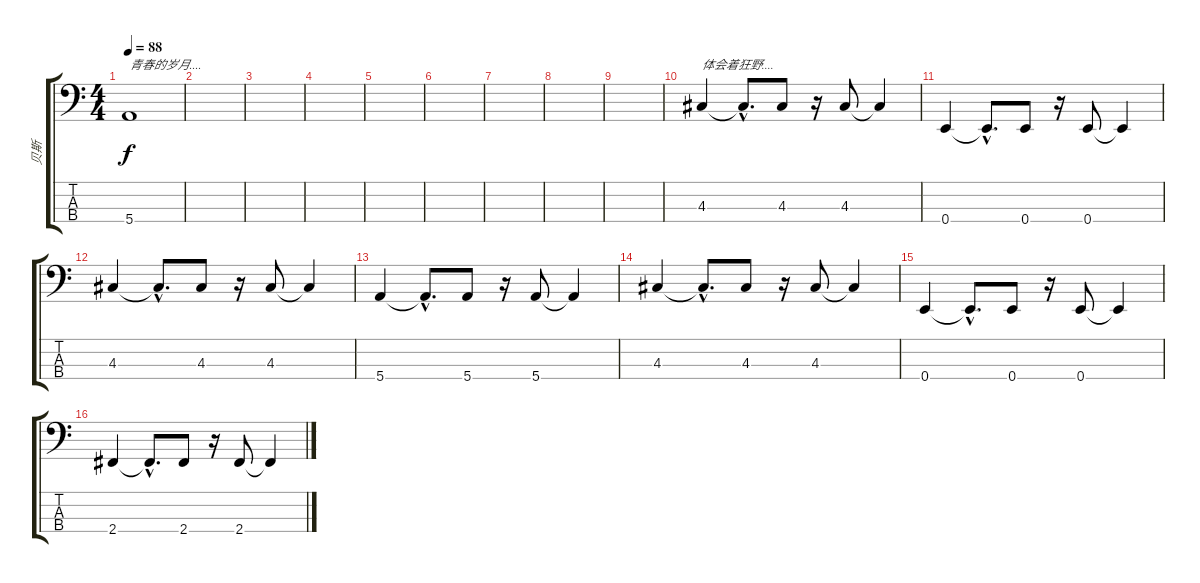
\track ("贝斯" "贝斯") {instrument electricbassfinger}
\staff {score tabs}
\tuning (G2 D2 A1 E1) {hide}
\ts (4 4)
\tempo 88
\clef f4
\ks c
5.4.1{txt "青春的岁月...." dy f} |
|
|
|
|
|
|
|
|
4.3.4{txt "体会着狂野...."} 4.3{hac t}.8{d} 4.3.8 r.16 4.3.8 4.3{t}.4 |
0.4.4 0.4{hac t}.8{d} 0.4.8 r.16 0.4.8 0.4{t}.4 |
4.3.4 4.3{hac t}.8{d} 4.3.8 r.16 4.3.8 4.3{t}.4 |
5.4.4 5.4{hac t}.8{d} 5.4.8 r.16 5.4.8 5.4{t}.4 |
4.3.4 4.3{hac t}.8{d} 4.3.8 r.16 4.3.8 4.3{t}.4 |
0.4.4 0.4{hac t}.8{d} 0.4.8 r.16 0.4.8 0.4{t}.4 |
2.4.4 2.4{hac t}.8{d} 2.4.8 r.16 2.4.8 2.4{t}.4
